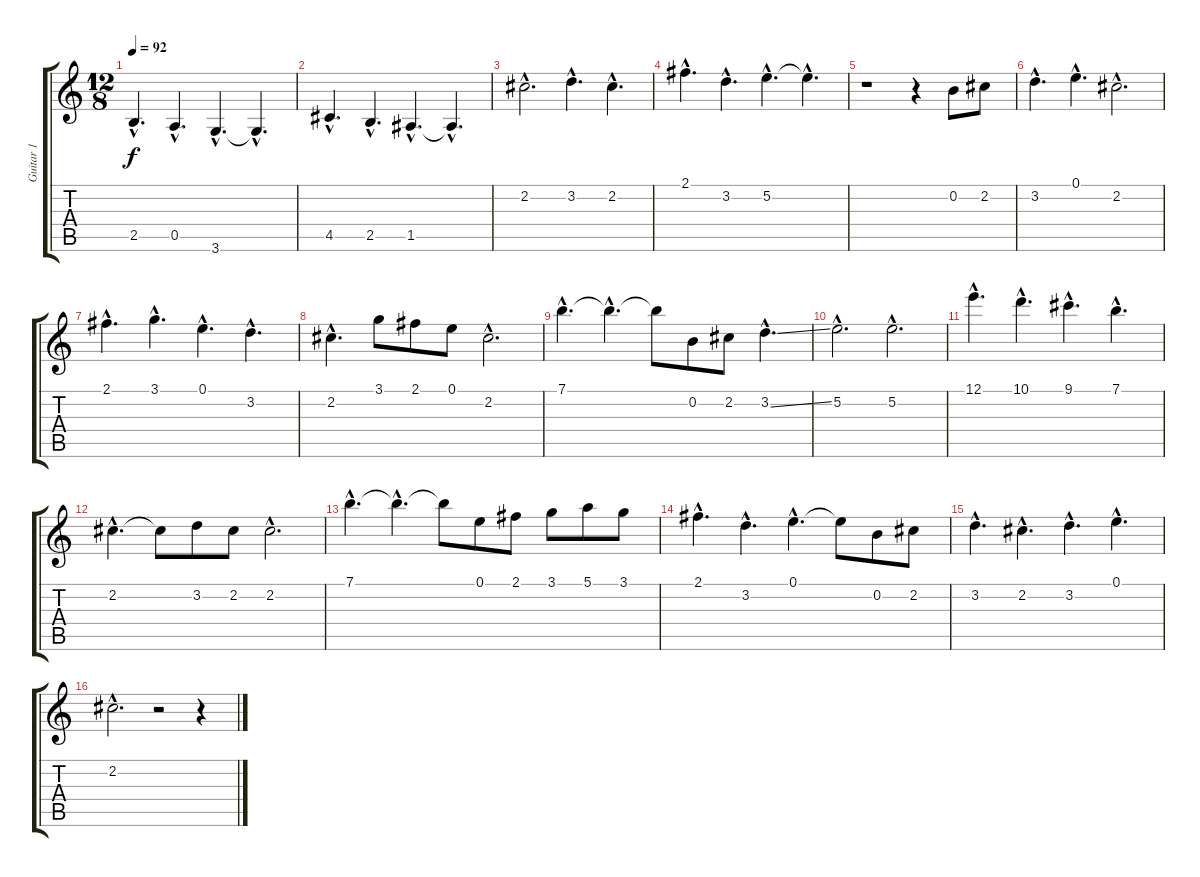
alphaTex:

\track ("Guitar 1" "Guitar 1") {instrument acousticguitarnylon}
\staff {score tabs}
\tuning (E4 B3 G3 D3 A2 E2) {hide}
\ts (12 8)
\tempo 92
\clef g2
\ks c
2.5{hac}.4{d dy f instrument acousticguitarnylon} 0.5{hac}.4{d} 3.6{hac}.4{d} 3.6{hac t}.4{d} |
4.5{hac}.4{d} 2.5{hac}.4{d} 1.5{hac}.4{d} 1.5{hac t}.4{d} |
2.2{hac}.2{d} 3.2{hac}.4{d} 2.2{hac}.4{d} |
2.1{hac}.4{d} 3.2{hac}.4{d} 5.2{hac}.4{d} 5.2{hac t}.4{d} |
r.1 r.4 0.2.8 2.2.8 |
3.2{hac}.4{d} 0.1{hac}.4{d} 2.2{hac}.2{d} |
2.1{hac}.4{d} 3.1{hac}.4{d} 0.1{hac}.4{d} 3.2{hac}.4{d} |
2.2{hac}.4{d} 3.1.8 2.1.8 0.1.8 2.2{hac}.2{d} |
7.1{hac}.4{d} 7.1{hac t}.4{d} 7.1{t}.8 0.2.8 2.2.8 3.2{ss hac}.4{d} |
5.2{hac}.2{d} 5.2{hac}.2{d} |
12.1{hac}.4{d} 10.1{hac}.4{d} 9.1{hac}.4{d} 7.1{hac}.4{d} |
2.2{hac}.4{d} 2.2{t}.8 3.2.8 2.2.8 2.2{hac}.2{d} |
7.1{hac}.4{d} 7.1{hac t}.4{d} 7.1{t}.8 0.1.8 2.1.8 3.1.8 5.1.8 3.1.8 |
2.1{hac}.4{d} 3.2{hac}.4{d} 0.1{hac}.4{d} 0.1{t}.8 0.2.8 2.2.8 |
3.2{hac}.4{d} 2.2{hac}.4{d} 3.2{hac}.4{d} 0.1{hac}.4{d} |
2.2{hac}.2{d} r.2 r.4
